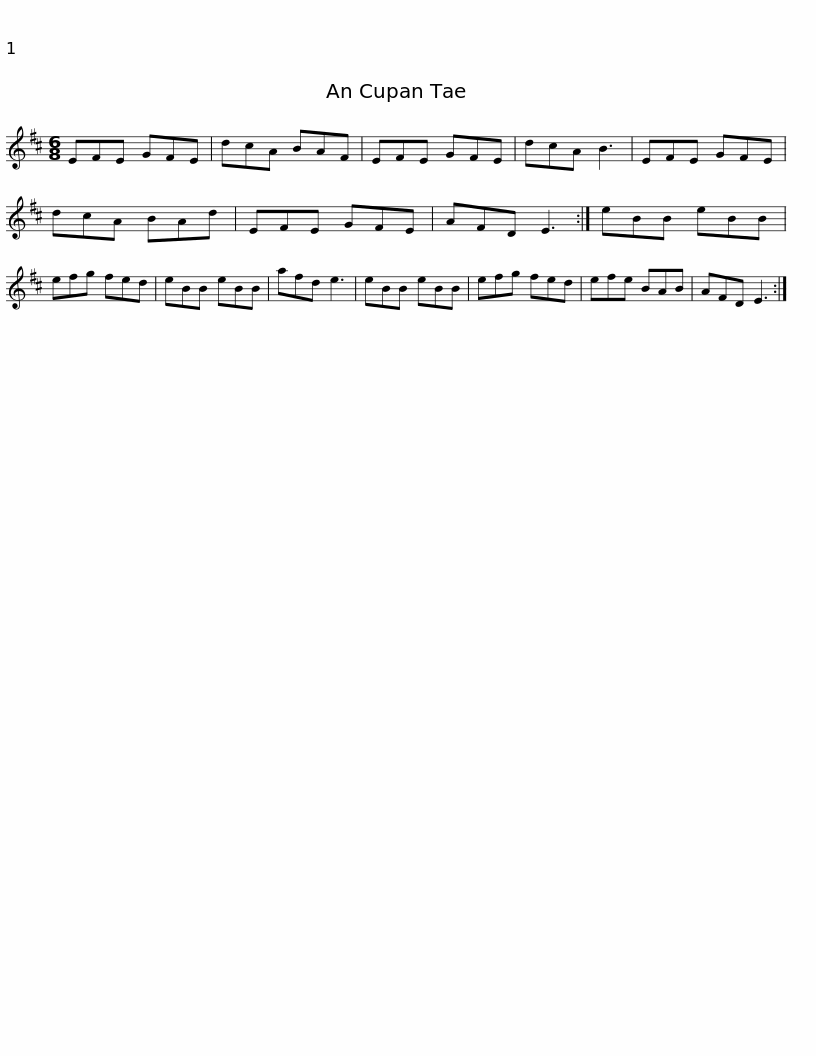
X:1
L:1/8
M:6/8
I:linebreak $
K:D
V:1 treble
V:1
 EFE GFE | dcA BAF | EFE GFE | dcA B3 | EFE GFE | %5
 dcA BAd | EFE GFE |$ AFD E3 :| eBB eBB | efg fed | %10
 eBB eBB | afd e3 | eBB eBB | efg fed | efe BAB |$ %15
 AFD E3 :| %16
